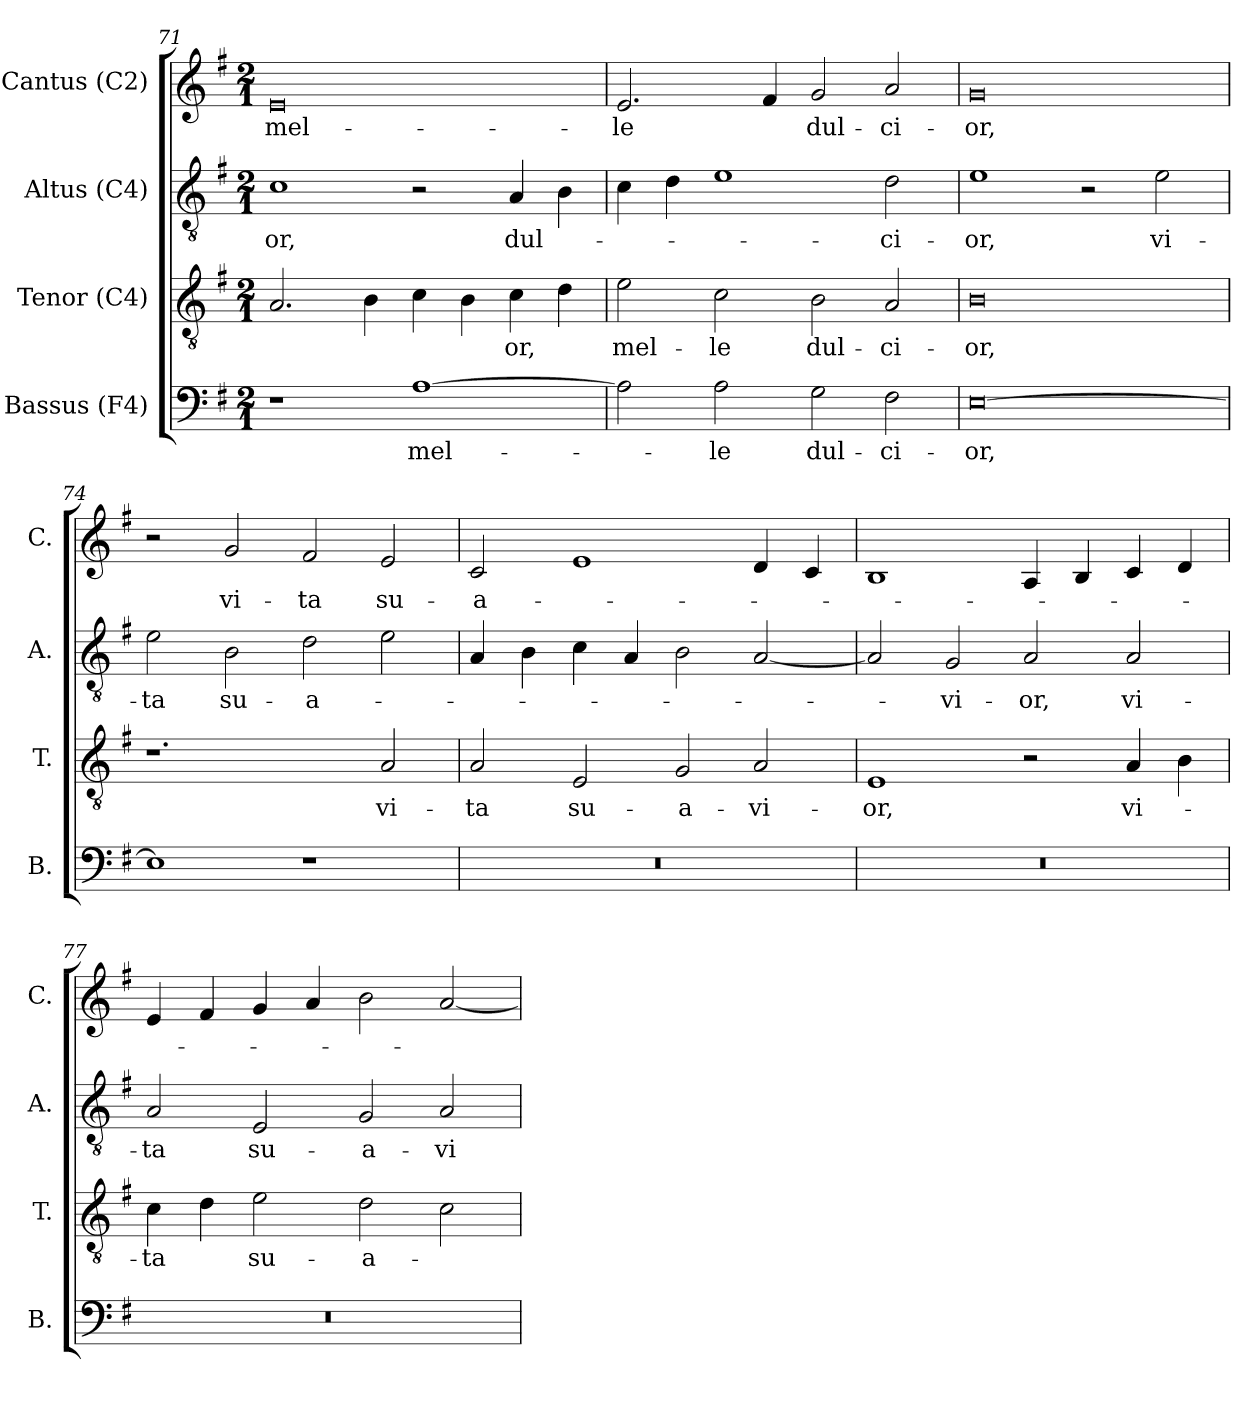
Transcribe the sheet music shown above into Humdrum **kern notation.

**kern	**text	**kern	**text	**kern	**text	**kern	**text
*part4	*part4	*part3	*part3	*part2	*part2	*part1	*part1
*staff4	*staff4	*staff3	*staff3	*staff2	*staff2	*staff1	*staff1
*I"Bassus (F4)	*	*I"Tenor (C4)	*	*I"Altus (C4)	*	*I"Cantus (C2)	*
*I'B.	*	*I'T.	*	*I'A.	*	*I'C.	*
*clefF4	*	*clefGv2	*	*clefGv2	*	*clefG2	*
*	*	*ITrd7c12	*	*ITrd7c12	*	*	*
*k[f#]	*	*k[f#]	*	*k[f#]	*	*k[f#]	*
*G:	*	*G:	*	*G:	*	*G:	*
*M2/1	*	*M2/1	*	*M2/1	*	*M2/1	*
=71	=71	=71	=71	=71	=71	=71	=71
!	!	!	!	!	!LO:LY:b:color=#000000	!	!
!	!	!	!	!	!	!	!LO:LY:b:color=#000000
1r	.	2.AAi/	.	1Ci	-or,	0ei	mel-
.	.	4BBi\	.	.	.	.	.
!	!LO:LY:b:color=#000000	!	!	!	!	!	!
[1Ai	mel-	4Ci\	.	2r	.	.	.
.	.	4BBi\	.	.	.	.	.
!	!	!	!LO:LY:b:color=#000000	!	!	!	!
!	!	!	!	!	!LO:LY:b:color=#000000	!	!
.	.	4Ci\	-or,	4AAi/	dul-	.	.
.	.	4Di\	.	4BBi\	.	.	.
!!LO:LB:g=z
=72	=72	=72	=72	=72	=72	=72	=72
!	!	!	!LO:LY:b:color=#000000	!	!	!	!
!	!	!	!	!	!	!	!LO:LY:b:color=#000000
2Ai\]	.	2Ei\	mel-	4Ci\	.	2.ei/	-le
.	.	.	.	4Di\	.	.	.
!	!LO:LY:b:color=#000000	!	!	!	!	!	!
!	!	!	!LO:LY:b:color=#000000	!	!	!	!
2Ai\	-le	2Ci\	-le	1Ei	.	.	.
.	.	.	.	.	.	4f#i/	.
!	!LO:LY:b:color=#000000	!	!	!	!	!	!
!	!	!	!LO:LY:b:color=#000000	!	!	!	!
!	!	!	!	!	!	!	!LO:LY:b:color=#000000
2Gi\	dul-	2BBi\	dul-	.	.	2gi/	dul-
!	!LO:LY:b:color=#000000	!	!	!	!	!	!
!	!	!	!LO:LY:b:color=#000000	!	!	!	!
!	!	!	!	!	!LO:LY:b:color=#000000	!	!
!	!	!	!	!	!	!	!LO:LY:b:color=#000000
2F#i\	-ci-	2AAi/	-ci-	2Di\	-ci-	2ai/	-ci-
=73	=73	=73	=73	=73	=73	=73	=73
!	!LO:LY:b:color=#000000	!	!	!	!	!	!
!	!	!	!LO:LY:b:color=#000000	!	!	!	!
!	!	!	!	!	!LO:LY:b:color=#000000	!	!
!	!	!	!	!	!	!	!LO:LY:b:color=#000000
[0Ei	-or,	0BBi	-or,	1Ei	-or,	0gi	-or,
.	.	.	.	2r	.	.	.
!	!	!	!	!	!LO:LY:b:color=#000000	!	!
.	.	.	.	2Ei\	vi-	.	.
=74	=74	=74	=74	=74	=74	=74	=74
!	!	!	!	!	!LO:LY:b:color=#000000	!	!
1Ei]	.	1.r	.	2Ei\	-ta	2r	.
!	!	!	!	!	!LO:LY:b:color=#000000	!	!
!	!	!	!	!	!	!	!LO:LY:b:color=#000000
.	.	.	.	2BBi\	su-	2gi/	vi-
!	!	!	!	!	!LO:LY:b:color=#000000	!	!
!	!	!	!	!	!	!	!LO:LY:b:color=#000000
1r	.	.	.	2Di\	-a-	2f#i/	-ta
!	!	!	!LO:LY:b:color=#000000	!	!	!	!
!	!	!	!	!	!	!	!LO:LY:b:color=#000000
.	.	2AAi/	vi-	2Ei\	.	2ei/	su-
=75	=75	=75	=75	=75	=75	=75	=75
!LO:N:vis=1	!	!	!	!	!	!	!
!	!	!	!LO:LY:b:color=#000000	!	!	!	!
!	!	!	!	!	!	!	!LO:LY:b:color=#000000
0r	.	2AAi/	-ta	4AAi/	.	2ci/	-a-
.	.	.	.	4BBi\	.	.	.
!	!	!	!LO:LY:b:color=#000000	!	!	!	!
.	.	2EEi/	su-	4Ci\	.	1ei	.
.	.	.	.	4AAi/	.	.	.
!	!	!	!LO:LY:b:color=#000000	!	!	!	!
.	.	2GGi/	-a-	2BBi\	.	.	.
!	!	!	!LO:LY:b:color=#000000	!	!	!	!
.	.	2AAi/	-vi-	[2AAi/	.	4di/	.
.	.	.	.	.	.	4ci/	.
!!LO:LB:g=z
=76	=76	=76	=76	=76	=76	=76	=76
!LO:N:vis=1	!	!	!	!	!	!	!
!	!	!	!LO:LY:b:color=#000000	!	!	!	!
0r	.	1EEi	-or,	2AAi/]	.	1Bi	.
!	!	!	!	!	!LO:LY:b:color=#000000	!	!
.	.	.	.	2GGi/	-vi-	.	.
!	!	!	!	!	!LO:LY:b:color=#000000	!	!
.	.	2r	.	2AAi/	-or,	4Ai/	.
.	.	.	.	.	.	4Bi/	.
!	!	!	!LO:LY:b:color=#000000	!	!	!	!
!	!	!	!	!	!LO:LY:b:color=#000000	!	!
.	.	4AAi/	vi-	2AAi/	vi-	4ci/	.
.	.	4BBi\	.	.	.	4di/	.
=77	=77	=77	=77	=77	=77	=77	=77
!LO:N:vis=1	!	!	!	!	!	!	!
!	!	!	!LO:LY:b:color=#000000	!	!	!	!
!	!	!	!	!	!LO:LY:b:color=#000000	!	!
0r	.	4Ci\	-ta	2AAi/	-ta	4ei/	.
.	.	4Di\	.	.	.	4f#i/	.
!	!	!	!LO:LY:b:color=#000000	!	!	!	!
!	!	!	!	!	!LO:LY:b:color=#000000	!	!
.	.	2Ei\	su-	2EEi/	su-	4gi/	.
.	.	.	.	.	.	4ai/	.
!	!	!	!LO:LY:b:color=#000000	!	!	!	!
!	!	!	!	!	!LO:LY:b:color=#000000	!	!
.	.	2Di\	-a-	2GGi/	-a-	2bi\	.
!	!	!	!	!	!LO:LY:b:color=#000000	!	!
.	.	2Ci\	.	2AAi/	-vi-	[2ai/	.
=	=	=	=	=	=	=	=
*-	*-	*-	*-	*-	*-	*-	*-
